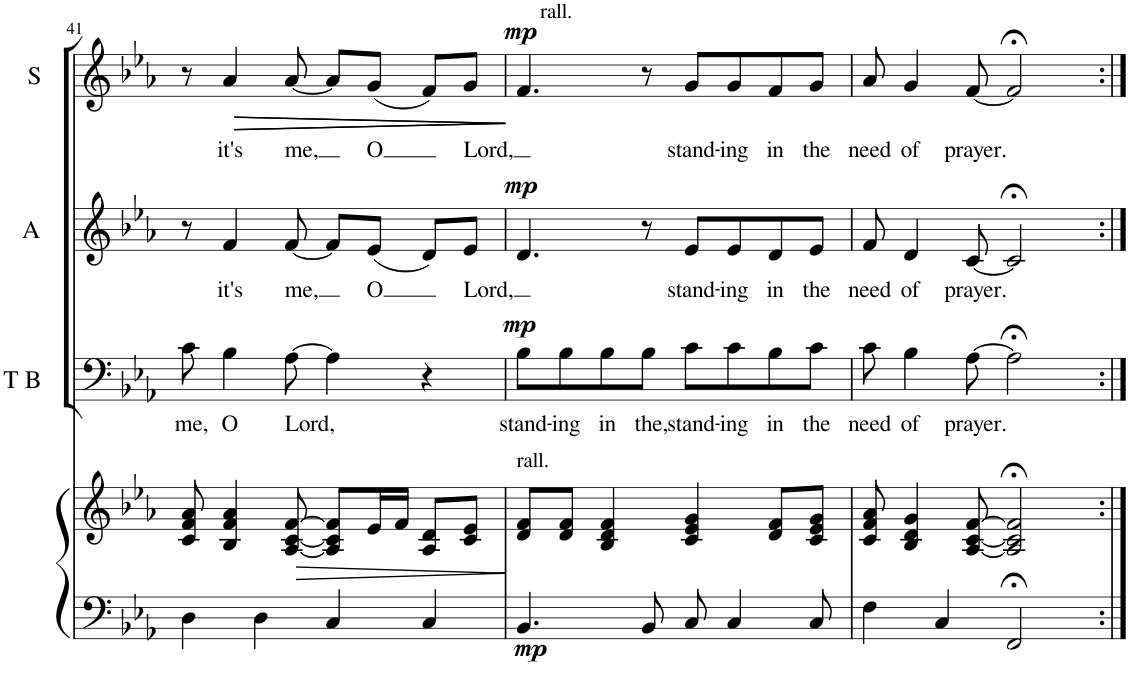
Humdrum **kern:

**kern	**kern	**dynam	**kern	**text	**dynam	**kern	**text	**dynam	**kern	**text	**dynam
*part4	*part4	*part4	*part3	*part3	*part3	*part2	*part2	*part2	*part1	*part1	*part1
*staff5	*staff4	*staff4/5	*staff3	*staff3	*staff3	*staff2	*staff2	*staff2	*staff1	*staff1	*staff1
*I"Piano	*	*	*I"T B	*	*	*I"A	*	*	*I"S	*	*
*I'Pno	*	*	*I'T B	*	*	*I'A	*	*	*I'S	*	*
!!LO:PB:g=z
*clefF4	*clefG2	*	*clefF4	*	*	*clefG2	*	*	*clefG2	*	*
*k[b-e-a-]	*k[b-e-a-]	*	*k[b-e-a-]	*	*	*k[b-e-a-]	*	*	*k[b-e-a-]	*	*
*M4/4	*M4/4	*	*M4/4	*	*	*M4/4	*	*	*M4/4	*	*
=41	=41	=41	=41	=41	=41	=41	=41	=41	=41	=41	=41
!	!	!	!	!LO:LY:b	!	!	!	!	!	!	!
4D\	8c/ 8f/ 8a-/	.	8c\	me,	.	8r	.	.	8r	.	.
!	!	!	!	!LO:LY:b	!	!	!LO:LY:b	!	!	!LO:LY:b	!LO:HP:b
.	4B-/ 4f/ 4a-/	.	4B-\	O	.	4f/	it's	.	4a-/	it's	>
4D\	.	.	.	.	.	.	.	.	.	.	.
!	!	!LO:HP:b	!	!LO:LY:b	!	!	!LO:LY:b	!	!	!LO:LY:b	!LO:HP:b
.	[8A-/ [8c/ [8f/	>	[8A-\	Lord,	.	[8f/	me,	.	[8a-/	me,	>
4C/	8A-/] 8c/] 8f/]L	.	4A-\]	.	.	8f/L]	.	.	8a-/L]	.	.
!	!	!	!	!	!	!	!LO:LY:b	!	!	!LO:LY:b	!
.	16e-/L	.	.	.	.	(8e-/J	O	.	(8g/J	O	.
.	16f/JJ	.	.	.	.	.	.	.	.	.	.
4C/	8A-/ 8d/L	.	4r	.	.	8d/L)	.	.	8f/L)	.	.
!	!	!	!	!	!	!	!LO:LY:b	!	!	!LO:LY:b	!
.	8c/ 8e-/J	.	.	.	.	8e-/J	Lord,	.	8g/J	Lord,	.
.	.	]	.	.	.	.	.	.	.	.	] ]
=42	=42	=42	=42	=42	=42	=42	=42	=42	=42	=42	=42
!	!	!	!	!	!	!	!	!	!LO:TX:a:t=rall.	!	!
!	!LO:TX:a:t=rall.	!	!	!	!	!	!	!	!	!	!
!	!	!LO:DY:b=2	!	!LO:LY:b	!LO:DY:a	!	!	!LO:DY:a	!	!	!LO:DY:a
4.BB-/	8d/ 8f/L	mp	8B-\L	stand-	mp	4.d/	.	mp	4.f/	.	mp
!	!	!	!	!LO:LY:b	!	!	!	!	!	!	!
.	8d/ 8f/J	.	8B-\	-ing	.	.	.	.	.	.	.
!	!	!	!	!LO:LY:b	!	!	!	!	!	!	!
.	4B-/ 4d/ 4f/	.	8B-\	in	.	.	.	.	.	.	.
!	!	!	!	!LO:LY:b	!	!	!	!	!	!	!
8BB-/	.	.	8B-\J	the,	.	8r	.	.	8r	.	.
!	!	!	!	!LO:LY:b	!	!	!LO:LY:b	!	!	!LO:LY:b	!
8C/	4c/ 4e-/ 4g/	.	8c\L	stand-	.	8e-/L	stand-	.	8g/L	stand-	.
!	!	!	!	!LO:LY:b	!	!	!LO:LY:b	!	!	!LO:LY:b	!
4C/	.	.	8c\	-ing	.	8e-/	-ing	.	8g/	-ing	.
!	!	!	!	!LO:LY:b	!	!	!LO:LY:b	!	!	!LO:LY:b	!
.	8d/ 8f/L	.	8B-\	in	.	8d/	in	.	8f/	in	.
!	!	!	!	!LO:LY:b	!	!	!LO:LY:b	!	!	!LO:LY:b	!
8C/	8c/ 8e-/ 8g/J	.	8c\J	the	.	8e-/J	the	.	8g/J	the	.
=43	=43	=43	=43	=43	=43	=43	=43	=43	=43	=43	=43
!	!	!	!	!LO:LY:b	!	!	!LO:LY:b	!	!	!LO:LY:b	!
4F\	8c/ 8f/ 8a-/	.	8c\	need	.	8f/	need	.	8a-/	need	.
!	!	!	!	!LO:LY:b	!	!	!LO:LY:b	!	!	!LO:LY:b	!
.	4B-/ 4d/ 4g/	.	4B-\	of	.	4d/	of	.	4g/	of	.
4C/	.	.	.	.	.	.	.	.	.	.	.
!	!	!	!	!LO:LY:b	!	!	!LO:LY:b	!	!	!LO:LY:b	!
.	[8A-/ [8c/ [8f/	.	[8A-\	prayer.	.	[8c/	prayer.	.	[8f/	prayer.	.
2FF;</	2A-/];< 2c/];< 2f/];<	.	2A-;<\]	.	.	2c;</]	.	.	2f;</]	.	.
=:|!	=:|!	=:|!	=:|!	=:|!	=:|!	=:|!	=:|!	=:|!	=:|!	=:|!	=:|!
*-	*-	*-	*-	*-	*-	*-	*-	*-	*-	*-	*-
